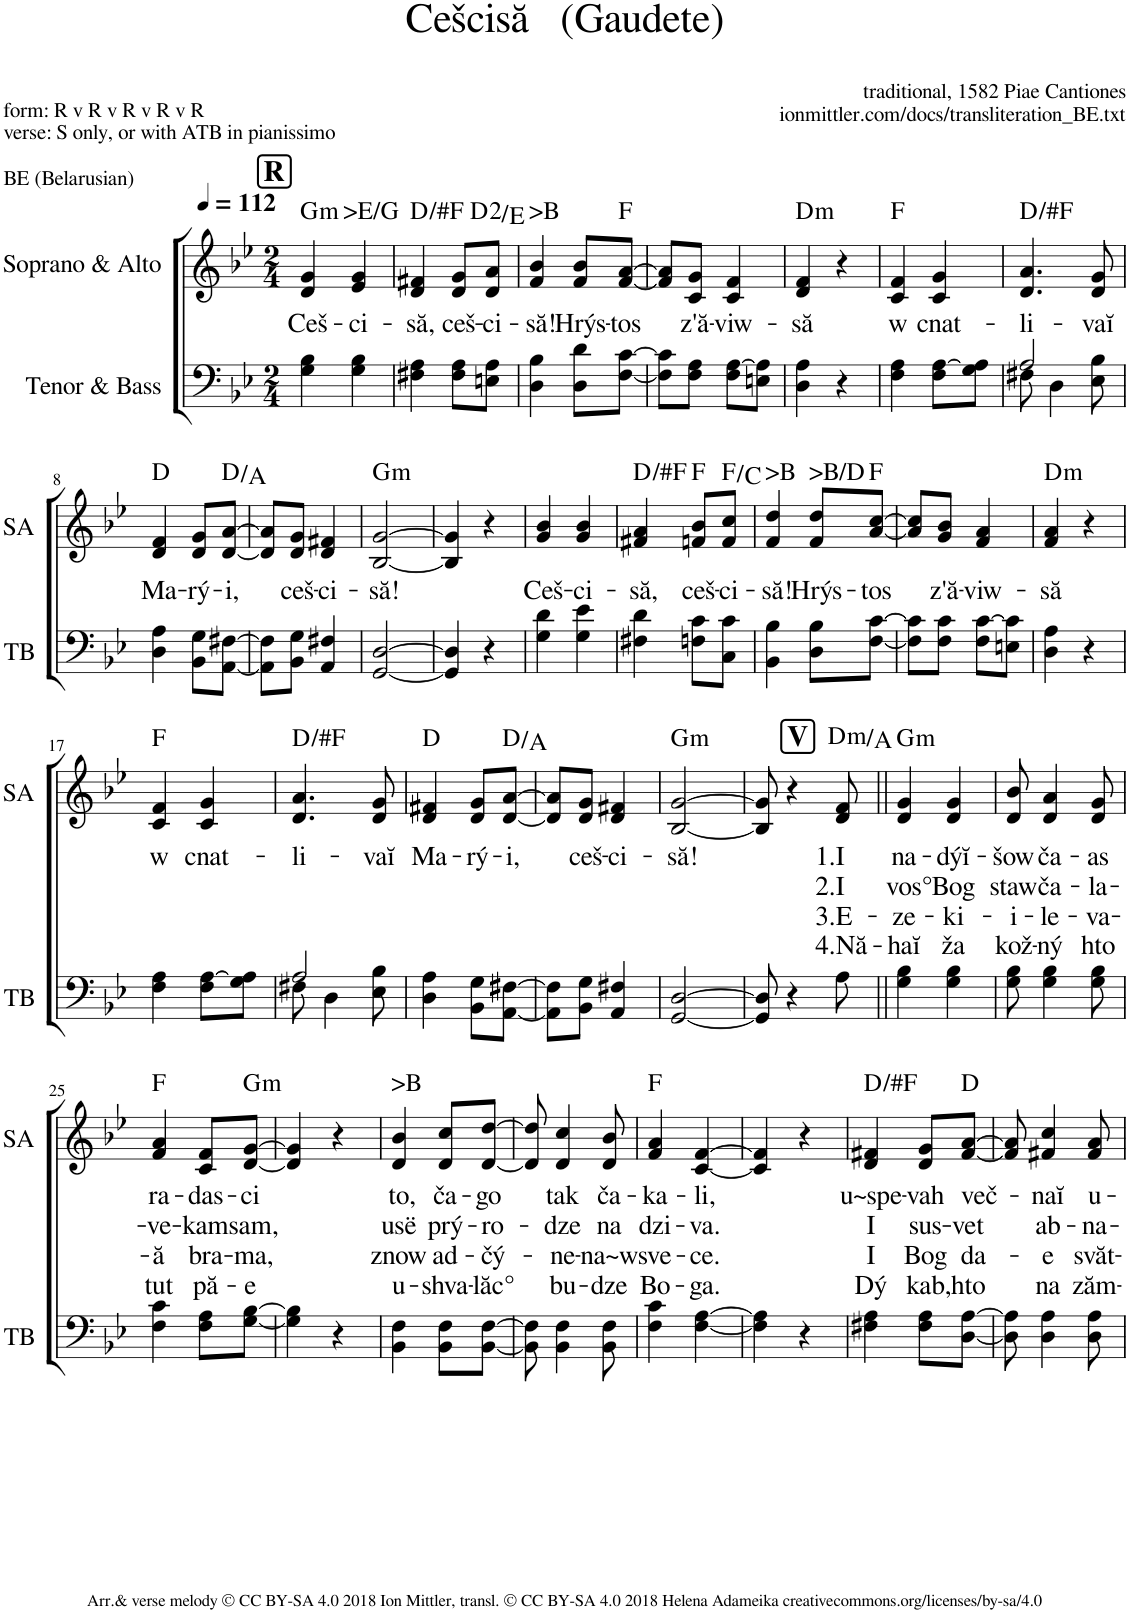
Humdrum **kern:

**kern	**kern	**text	**text	**text	**text	**harte
*part2	*part1	*part1	*part1	*part1	*part1	*part1
*staff2	*staff1	*staff1	*staff1	*staff1	*staff1	*
*I"Tenor &amp; Bass	*I"Soprano &amp; Alto	*	*	*	*	*
*I'TB	*I'SA	*	*	*	*	*
*clefF4	*clefG2	*	*	*	*	*
*k[b-e-]	*k[b-e-]	*	*	*	*	*
*M2/4	*M2/4	*	*	*	*	*
*MM112	*MM112	*	*	*	*	*
!!LO:REH:place=s1:a:B:cj:fs=14:t=R
=1	=1	=1	=1	=1	=1	=1
!	!	!LO:LY:b	!	!	!	!LO:H:kt=m
4G\ 4B-\	4d/ 4g/	Ceš-	.	.	.	G:min
!	!	!LO:LY:b	!	!	!	!LO:H:kt=>E/G
4G\ 4B-\	4e-/ 4g/	-ci-	.	.	.	N
=2	=2	=2	=2	=2	=2	=2
!	!	!LO:LY:b	!	!	!	!
4F#X\ 4A\	4d/ 4f#X/	-să,	.	.	.	D:maj
!	!	!LO:LY:b	!	!	!	!
8F#\ 8A\L	8d/ 8g/L	ceš-	.	.	.	.
!	!	!LO:LY:b	!	!	!	!
8En\ 8A\J	8d/ 8a/J	-ci-	.	.	.	D:maj(2)/2
=3	=3	=3	=3	=3	=3	=3
!	!	!LO:LY:b	!	!	!	!LO:H:kt=>B
4D\ 4B-\	4f/ 4b-/	-să!	.	.	.	N
!	!	!LO:LY:b	!	!	!	!
8D\ 8d\L	8f/ 8b-/L	Hrýs-	.	.	.	.
!	!	!LO:LY:b	!	!	!	!
[8F\ [8c\J	[8f/ [8a/J	-tos	.	.	.	F:maj
=4	=4	=4	=4	=4	=4	=4
8F\] 8c\]L	8f/] 8a/]L	.	.	.	.	.
!	!	!LO:LY:b	!	!	!	!
8F\ 8A\J	8c/ 8g/J	z'ă-	.	.	.	.
!	!	!LO:LY:b	!	!	!	!
8F\ [8A\L	4c/ 4f/	-viw-	.	.	.	.
8En\ 8A\]J	.	.	.	.	.	.
=5	=5	=5	=5	=5	=5	=5
!	!	!LO:LY:b	!	!	!	!LO:H:kt=m
4D\ 4A\	4d/ 4f/	-să	.	.	.	D:min
4r	4r	.	.	.	.	.
=6	=6	=6	=6	=6	=6	=6
!	!	!LO:LY:b	!	!	!	!
4F\ 4A\	4c/ 4f/	w	.	.	.	F:maj
!	!	!LO:LY:b	!	!	!	!
8F\ [8A\L	4c/ 4g/	cnat-	.	.	.	.
8G\ 8A\]J	.	.	.	.	.	.
=7	=7	=7	=7	=7	=7	=7
*^	*	*	*	*	*	*
!	!	!	!LO:LY:b	!	!	!	!
2A/	8F#X\	4.d/ 4.a/	-li-	.	.	.	D:maj
.	4D\	.	.	.	.	.	.
!	!	!	!LO:LY:b	!	!	!	!
.	8E-\ 8B-\	8d/ 8g/	-vaĭ	.	.	.	.
!!LO:LB:g=z
=8	=8	=8	=8	=8	=8	=8	=8
!	!	!	!LO:LY:b	!	!	!	!
*v	*v	*	*	*	*	*	*
4D\ 4A\	4d/ 4f/	Ma-	.	.	.	D:maj
!	!	!LO:LY:b	!	!	!	!
8BB-\ 8G\L	8d/ 8g/L	-rý-	.	.	.	.
!	!	!LO:LY:b	!	!	!	!
[8AA\ [8F#X\J	[8d/ [8a/J	-i,	.	.	.	D:maj/5
=9	=9	=9	=9	=9	=9	=9
8AA\] 8F#\]L	8d/] 8a/]L	.	.	.	.	.
!	!	!LO:LY:b	!	!	!	!
8BB-\ 8G\J	8d/ 8g/J	ceš-	.	.	.	.
!	!	!LO:LY:b	!	!	!	!
4AA/ 4F#X/	4d/ 4f#X/	-ci-	.	.	.	.
=10	=10	=10	=10	=10	=10	=10
!	!	!LO:LY:b	!	!	!	!LO:H:kt=m
[2GG/ [2D/	[2B-/ [2g/	-să!	.	.	.	G:min
=11	=11	=11	=11	=11	=11	=11
4GG/] 4D/]	4B-/] 4g/]	.	.	.	.	.
4r	4r	.	.	.	.	.
=12	=12	=12	=12	=12	=12	=12
!	!	!LO:LY:b	!	!	!	!
4G\ 4d\	4g/ 4b-/	Ceš-	.	.	.	.
!	!	!LO:LY:b	!	!	!	!
4G\ 4e-\	4g/ 4b-/	-ci-	.	.	.	.
=13	=13	=13	=13	=13	=13	=13
!	!	!LO:LY:b	!	!	!	!
4F#X\ 4d\	4f#X/ 4a/	-să,	.	.	.	D:maj
!	!	!LO:LY:b	!	!	!	!
8Fn\ 8c\L	8fn/ 8b-/L	ceš-	.	.	.	F:maj
!	!	!LO:LY:b	!	!	!	!
8C\ 8c\J	8f/ 8cc/J	-ci-	.	.	.	F:maj/5
=14	=14	=14	=14	=14	=14	=14
!	!	!LO:LY:b	!	!	!	!LO:H:kt=>B
4BB-\ 4B-\	4f/ 4dd/	-să!	.	.	.	N
!	!	!LO:LY:b	!	!	!	!LO:H:kt=>B/D
8D\ 8B-\L	8f/ 8dd/L	Hrýs-	.	.	.	N
!	!	!LO:LY:b	!	!	!	!
[8F\ [8c\J	[8a/ [8cc/J	-tos	.	.	.	F:maj
=15	=15	=15	=15	=15	=15	=15
8F\] 8c\]L	8a/] 8cc/]L	.	.	.	.	.
!	!	!LO:LY:b	!	!	!	!
8F\ 8c\J	8g/ 8b-/J	z'ă-	.	.	.	.
!	!	!LO:LY:b	!	!	!	!
8F\ [8c\L	4f/ 4a/	-viw-	.	.	.	.
8En\ 8c\]J	.	.	.	.	.	.
=16	=16	=16	=16	=16	=16	=16
!	!	!LO:LY:b	!	!	!	!LO:H:kt=m
4D\ 4A\	4f/ 4a/	-să	.	.	.	D:min
4r	4r	.	.	.	.	.
!!LO:LB:g=z
=17	=17	=17	=17	=17	=17	=17
!	!	!LO:LY:b	!	!	!	!
4F\ 4A\	4c/ 4f/	w	.	.	.	F:maj
!	!	!LO:LY:b	!	!	!	!
8F\ [8A\L	4c/ 4g/	cnat-	.	.	.	.
8G\ 8A\]J	.	.	.	.	.	.
=18	=18	=18	=18	=18	=18	=18
*^	*	*	*	*	*	*
!	!	!	!LO:LY:b	!	!	!	!
2A/	8F#X\	4.d/ 4.a/	-li-	.	.	.	D:maj
.	4D\	.	.	.	.	.	.
!	!	!	!LO:LY:b	!	!	!	!
.	8E-\ 8B-\	8d/ 8g/	-vaĭ	.	.	.	.
=19	=19	=19	=19	=19	=19	=19	=19
!	!	!	!LO:LY:b	!	!	!	!
*v	*v	*	*	*	*	*	*
4D\ 4A\	4d/ 4f#X/	Ma-	.	.	.	D:maj
!	!	!LO:LY:b	!	!	!	!
8BB-\ 8G\L	8d/ 8g/L	-rý-	.	.	.	.
!	!	!LO:LY:b	!	!	!	!
[8AA\ [8F#X\J	[8d/ [8a/J	-i,	.	.	.	D:maj/5
=20	=20	=20	=20	=20	=20	=20
8AA\] 8F#\]L	8d/] 8a/]L	.	.	.	.	.
!	!	!LO:LY:b	!	!	!	!
8BB-\ 8G\J	8d/ 8g/J	ceš-	.	.	.	.
!	!	!LO:LY:b	!	!	!	!
4AA/ 4F#X/	4d/ 4f#X/	-ci-	.	.	.	.
=21	=21	=21	=21	=21	=21	=21
!	!	!LO:LY:b	!	!	!	!LO:H:kt=m
[2GG/ [2D/	[2B-/ [2g/	-să!	.	.	.	G:min
!!LO:REH:place=s1:a:B:cj:fs=14:t=V:qo=1.5
=22	=22	=22	=22	=22	=22	=22
8GG/] 8D/]	8B-/] 8g/]	.	.	.	.	.
4r	4r	.	.	.	.	.
!	!	!LO:LY:b	!LO:LY:b	!LO:LY:b	!LO:LY:b	!LO:H:kt=m
8A\	8d/ 8f/	1.I	2.I	3.E-	4.Nă-	D:min/5
=23||	=23||	=23||	=23||	=23||	=23||	=23||
!	!	!LO:LY:b	!LO:LY:b	!LO:LY:b	!LO:LY:b	!LO:H:kt=m
4G\ 4B-\	4d/ 4g/	na-	vos°	-ze-	-haĭ	G:min
!	!	!LO:LY:b	!LO:LY:b	!LO:LY:b	!LO:LY:b	!
4G\ 4B-\	4d/ 4g/	-dýĭ-	Bog	-ki-	ža	.
=24	=24	=24	=24	=24	=24	=24
!	!	!LO:LY:b	!LO:LY:b	!LO:LY:b	!LO:LY:b	!
8G\ 8B-\	8d/ 8b-/	-šow	staw	-i-	kož-	.
!	!	!LO:LY:b	!LO:LY:b	!LO:LY:b	!LO:LY:b	!
4G\ 4B-\	4d/ 4a/	ča-	ča-	-le-	-ný	.
!	!	!LO:LY:b	!LO:LY:b	!LO:LY:b	!LO:LY:b	!
8G\ 8B-\	8d/ 8g/	-as	-la-	-va-	hto	.
!!LO:LB:g=z
=25	=25	=25	=25	=25	=25	=25
!	!	!LO:LY:b	!LO:LY:b	!LO:LY:b	!LO:LY:b	!
4F\ 4c\	4f/ 4a/	ra-	-ve-	-ă	tut	F:maj
!	!	!LO:LY:b	!LO:LY:b	!LO:LY:b	!LO:LY:b	!
8F\ 8A\L	8c/ 8f/L	-das-	-kam	bra-	pă-	.
!	!	!LO:LY:b	!LO:LY:b	!LO:LY:b	!LO:LY:b	!LO:H:kt=m
[8G\ [8B-\J	[8d/ [8g/J	-ci	sam,	-ma,	-e	G:min
=26	=26	=26	=26	=26	=26	=26
4G\] 4B-\]	4d/] 4g/]	.	.	.	.	.
4r	4r	.	.	.	.	.
=27	=27	=27	=27	=27	=27	=27
!	!	!LO:LY:b	!LO:LY:b	!LO:LY:b	!LO:LY:b	!LO:H:kt=>B
4BB-\ 4F\	4d/ 4b-/	to,	usë	znow	u-	N
!	!	!LO:LY:b	!LO:LY:b	!LO:LY:b	!LO:LY:b	!
8BB-\ 8F\L	8d/ 8cc/L	ča-	prý-	ad-	-shva-	.
!	!	!LO:LY:b	!LO:LY:b	!LO:LY:b	!LO:LY:b	!
[8BB-\ [8F\J	[8d/ [8dd/J	-go	-ro-	-čý-	-lăc°	.
=28	=28	=28	=28	=28	=28	=28
8BB-\] 8F\]	8d/] 8dd/]	.	.	.	.	.
!	!	!LO:LY:b	!LO:LY:b	!LO:LY:b	!LO:LY:b	!
4BB-\ 4F\	4d/ 4cc/	tak	-dze	-ne-	bu-	.
!	!	!LO:LY:b	!LO:LY:b	!LO:LY:b	!LO:LY:b	!
8BB-\ 8F\	8d/ 8b-/	ča-	na	-na~w	-dze	.
=29	=29	=29	=29	=29	=29	=29
!	!	!LO:LY:b	!LO:LY:b	!LO:LY:b	!LO:LY:b	!
4F\ 4c\	4f/ 4a/	-ka-	dzi-	sve-	Bo-	F:maj
!	!	!LO:LY:b	!LO:LY:b	!LO:LY:b	!LO:LY:b	!
[4F\ [4A\	[4c/ [4f/	-li,	-va.	-ce.	-ga.	.
=30	=30	=30	=30	=30	=30	=30
4F\] 4A\]	4c/] 4f/]	.	.	.	.	.
4r	4r	.	.	.	.	.
=31	=31	=31	=31	=31	=31	=31
!	!	!LO:LY:b	!LO:LY:b	!LO:LY:b	!LO:LY:b	!
4F#X\ 4A\	4d/ 4f#X/	u~spe-	I	I	Dý	D:maj
!	!	!LO:LY:b	!LO:LY:b	!LO:LY:b	!LO:LY:b	!
8F#\ 8A\L	8d/ 8g/L	-vah	sus-	Bog	kab,	.
!	!	!LO:LY:b	!LO:LY:b	!LO:LY:b	!LO:LY:b	!
[8D\ [8A\J	[8f#/ [8a/J	več-	-vet	da-	hto	D:maj
=32	=32	=32	=32	=32	=32	=32
8D\] 8A\]	8f#/] 8a/]	.	.	.	.	.
!	!	!LO:LY:b	!LO:LY:b	!LO:LY:b	!LO:LY:b	!
4D\ 4A\	4f#X/ 4cc/	-naĭ	ab-	-e	na	.
!	!	!LO:LY:b	!LO:LY:b	!LO:LY:b	!LO:LY:b	!
8D\ 8A\	8f#/ 8a/	u-	-na-	svăt-	zăm-	.
=	=	=	=	=	=	=
*-	*-	*-	*-	*-	*-	*-
